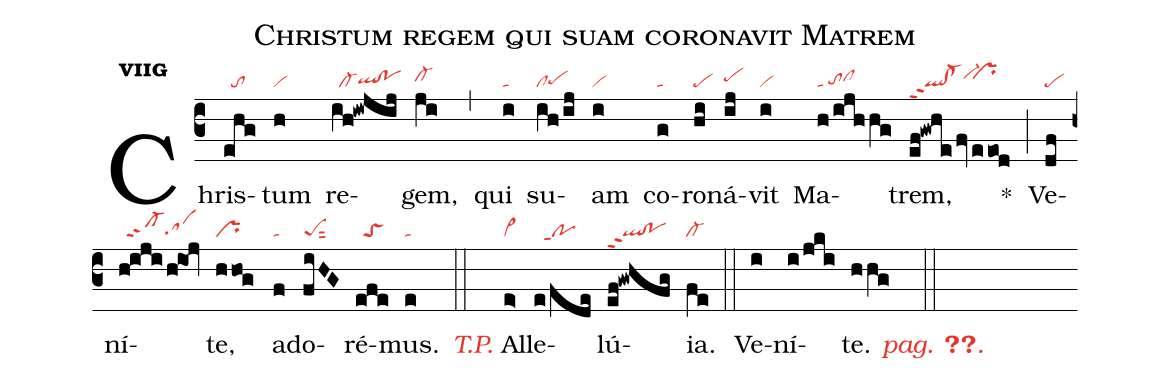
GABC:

name:Christum regem qui suam coronavit Matrem;
office-part:in;
mode:7g;
nabc-lines:1;
%%
initial-style: 1;
name: Christum regem qui suam coronavit Matrem;
mode: 7;
office-part: Invitatorium;
annotation: Inv.;
annotation: vii g;
nabc-lines: 1;
%%
(c3) Chris(ehg|//to)tum(h|vi) re(ih!iwjij|//cl-qlhg!pohg)gem,(ji|cl-hh) (,) qui(i|ta) su(ih/ij|clpehg)am(i|vi) co(g|ta)ro(hi|pe)ná(ij|pehh)vit(i|vi) Ma(h/ijhhg|ta/tohgclhh)trem,(ef!gwhe/fv/eeod|ql!cl-ppt2vi-hi``prhi) <sp>*</sp>(;) Ve(df|pe)ní(h@iji/h!io!jv|//sf-sahg)te,(hhog|pr) ad(f|ta)o(fiHG|peSsut2)ré(efe|//toS)mus.(e|ta) (::) <i><c>T.P.</c></i> Al(e>|vi>)le(e/fde|//poppt1)lú(ef!gwhfg|ql!poppt2){ia}.(fe|cl-) (::)
<nlba>Ve(i)ní(i/jki)t{e}. <c><i>pag. <v>\pageref{M-ORIP7g}</v>.</i></c></nlba>(hhg ::)
